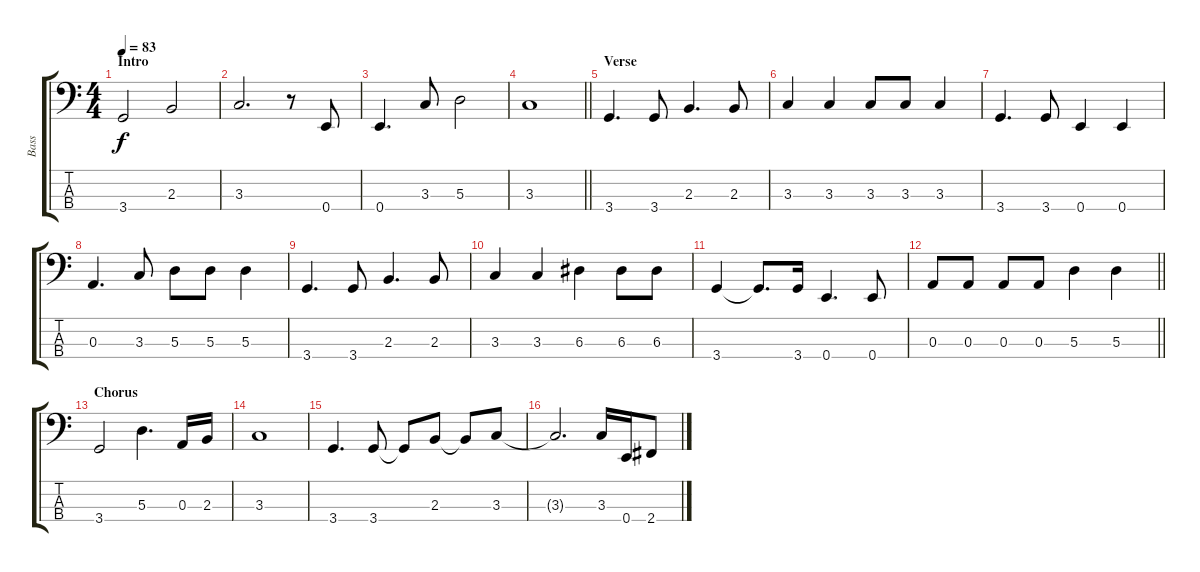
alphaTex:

\track ("Bass" "Bass") {instrument electricbassfinger}
\staff {score tabs}
\tuning (G2 D2 A1 E1) {hide}
\ts (4 4)
\section ("" "Intro")
\tempo 83
\clef f4
\ks c
3.4.2{dy f instrument electricbassfinger} 2.3.2 |
3.3.2{d} r.8 0.4.8 |
0.4.4{d} 3.3.8 5.3.2 |
\barLineRight lightlight
3.3.1 |
\section ("" "Verse")
3.4.4{d} 3.4.8 2.3.4{d} 2.3.8 |
3.3.4 3.3.4 3.3.8 3.3.8 3.3.4 |
3.4.4{d} 3.4.8 0.4.4 0.4.4 |
0.3.4{d} 3.3.8 5.3.8 5.3.8 5.3.4 |
3.4.4{d} 3.4.8 2.3.4{d} 2.3.8 |
3.3.4 3.3.4 6.3.4 6.3.8 6.3.8 |
3.4.4 3.4{t}.8{d} 3.4.16 0.4.4{d} 0.4.8 |
\barLineRight lightlight
0.3.8 0.3.8 0.3.8 0.3.8 5.3.4 5.3.4 |
\section ("" "Chorus")
3.4.2 5.3.4{d} 0.3.16 2.3.16 |
3.3.1 |
3.4.4{d} 3.4.8 3.4{t}.8 2.3.8 2.3{t}.8 3.3.8 |
3.3{t}.2{d} 3.3.16 0.4.16 2.4.8
